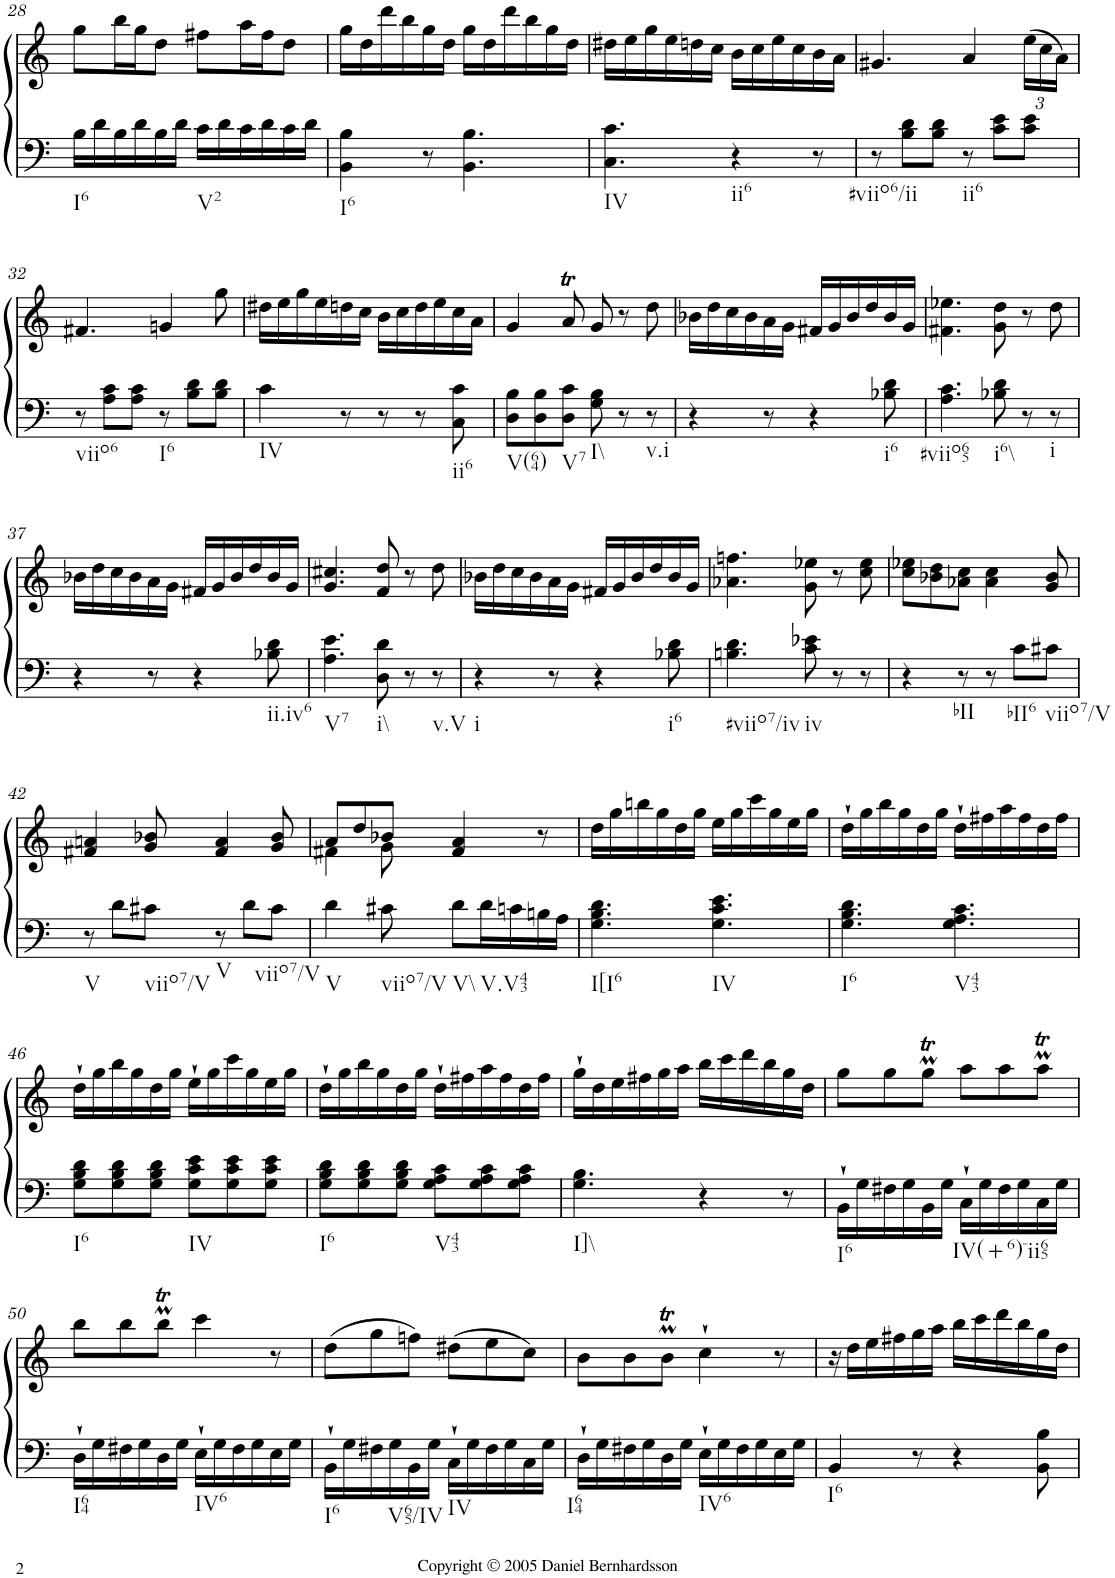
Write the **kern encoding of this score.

**kern	**kern
*part1	*part1
*staff2	*staff1
*I"Piano	*
*I'Pno.	*
!!LO:PB:g=z
*clefF4	*clefG2
*k[]	*k[]
*M6/8	*M6/8
=28	=28
!LO:TX:b:t=I6	!
16B\LL	8gg\L
16d\	.
16B\	16bb\L
16d\	16gg\J
16B\	8dd\J
16d\JJ	.
!LO:TX:b:t=V2	!
16c\LL	8ff#X\L
16d\	.
16c\	16aa\L
16d\	16ff#\J
16c\	8dd\J
16d\JJ	.
=29	=29
!LO:TX:b:t=I6	!
4BB\ 4B\	16gg\LL
.	16dd\
.	16ddd\
.	16bb\
8r	16gg\
.	16dd\JJ
4.BB\ 4.B\	16gg\LL
.	16dd\
.	16ddd\
.	16bb\
.	16gg\
.	16dd\JJ
=30	=30
!LO:TX:b:t=IV	!
4.C\ 4.c\	16dd#X\LL
.	16ee\
.	16gg\
.	16ee\
.	16ddn\
.	16cc\JJ
!LO:TX:b:t=ii6	!
4r	16b\LL
.	16cc\
.	16ee\
.	16cc\
8r	16b\
.	16a\JJ
=31	=31
!LO:TX:b:t=#viio6/ii	!
8r	4.g#X/
8B\ 8d\L	.
8B\ 8d\J	.
!LO:TX:b:t=ii6	!
8r	4a/
8c\ 8e\L	.
*	*Xbrackettup
8c\ 8e\J	(24ee\LL
.	24cc\
.	24a\JJ)
!!LO:LB:g=z
=32	=32
!LO:TX:b:t=viio6	!
8r	4.f#X/
8A\ 8c\L	.
8A\ 8c\J	.
!LO:TX:b:t=I6	!
8r	4gn/
8B\ 8d\L	.
8B\ 8d\J	8gg\
=33	=33
!LO:TX:b:t=IV	!
4c\	16dd#X\LL
.	16ee\
.	16gg\
.	16ee\
8r	16ddn\
.	16cc\JJ
8r	16b\LL
.	16cc\
8r	16dd\
.	16ee\
!LO:TX:b:t=ii6	!
8C\ 8c\	16cc\
.	16a\JJ
=34	=34
!LO:TX:b:t=V(64)	!
8D\ 8B\L	4g/
8D\ 8B\	.
!LO:TX:b:t=V7	!
8D\ 8c\J	8aT/
!LO:TX:b:t=I\\	!
8G\ 8B\	8g/
8r	8r
!LO:TX:b:t=v.i	!
8r	8dd\
=35	=35
4r	16b-X\LL
.	16dd\
.	16cc\
.	16b-\
8r	16a\
.	16g\JJ
4r	16f#X/LL
.	16g/
.	16b-/
.	16dd/
!LO:TX:b:t=i6	!
8B-X\ 8d\	16b-/
.	16g/JJ
=36	=36
!LO:TX:b:t=#viio65	!
4.A\ 4.c\	4.f#X\ 4.ee-X\
!LO:TX:b:t=i6\\	!
8B-X\ 8d\	8g\ 8dd\
8r	8r
!LO:TX:b:t=i	!
8r	8dd\
!!LO:LB:g=z
=37	=37
4r	16b-X\LL
.	16dd\
.	16cc\
.	16b-\
8r	16a\
.	16g\JJ
4r	16f#X/LL
.	16g/
.	16b-/
.	16dd/
!LO:TX:b:t=ii.iv6	!
8B-X\ 8d\	16b-/
.	16g/JJ
=38	=38
!LO:TX:b:t=V7	!
4.A\ 4.e\	4.g/ 4.cc#X/
!LO:TX:b:t=i\\	!
8D\ 8d\	8f/ 8dd/
8r	8r
!LO:TX:b:t=v.V	!
8r	8dd\
=39	=39
!LO:TX:b:t=i	!
4r	16b-X\LL
.	16dd\
.	16cc\
.	16b-\
8r	16a\
.	16g\JJ
4r	16f#X/LL
.	16g/
.	16b-/
.	16dd/
!LO:TX:b:t=i6	!
8B-X\ 8d\	16b-/
.	16g/JJ
=40	=40
!LO:TX:b:t=#viio7/iv	!
4.Bn\ 4.d\	4.a-X\ 4.ffn\
!LO:TX:b:t=iv	!
8c\ 8e-X\	8g\ 8ee-X\
8r	8r
8r	8cc\ 8ee-\
=41	=41
4r	8cc\ 8ee-X\L
.	8b-X\ 8dd\
!LO:TX:b:t=bII	!
8r	8a-X\ 8cc\J
8r	4a-\ 4cc\
!LO:TX:b:t=bII6	!
8c\L	.
!LO:TX:b:t=viio7/V	!
8c#X\J	8g/ 8b-/
!!LO:LB:g=z
=42	=42
!LO:TX:b:t=V	!
8r	4f#X/ 4an/
8d\L	.
!LO:TX:b:t=viio7/V	!
8c#X\J	8g/ 8b-X/
!LO:TX:b:t=V	!
8r	4f#/ 4a/
8d\L	.
!LO:TX:b:t=viio7/V	!
8c#\J	8g/ 8b-/
=43	=43
*	*^
!LO:TX:b:t=V	!	!
4d\	8a/L	4f#X\
.	8dd/	.
!LO:TX:b:t=viio7/V	!	!
8c#X\	8b-X/J	8g\
!LO:TX:b:t=V\\	!	!
8d\L	4f#/ 4a/	4.ryy
!LO:TX:b:t=V.V43	!	!
16d\L	.	.
16cn\	.	.
16Bn\	8r	.
16A\JJ	.	.
*	*v	*v
=44	=44
!LO:TX:b:t=I[I6	!
4.G\ 4.B\ 4.d\	16dd\LL
.	16gg\
.	16bbn\
.	16gg\
.	16dd\
.	16gg\JJ
!LO:TX:b:t=IV	!
4.G\ 4.c\ 4.e\	16ee\LL
.	16gg\
.	16ccc\
.	16gg\
.	16ee\
.	16gg\JJ
=45	=45
!LO:TX:b:t=I6	!
4.G\ 4.B\ 4.d\	16dd`\LL
.	16gg\
.	16bb\
.	16gg\
.	16dd\
.	16gg\JJ
!LO:TX:b:t=V43	!
4.G\ 4.A\ 4.c\	16dd`\LL
.	16ff#X\
.	16aa\
.	16ff#\
.	16dd\
.	16ff#\JJ
!!LO:LB:g=z
=46	=46
!LO:TX:b:t=I6	!
8G\ 8B\ 8d\L	16dd`\LL
.	16gg\
8G\ 8B\ 8d\	16bb\
.	16gg\
8G\ 8B\ 8d\J	16dd\
.	16gg\JJ
!LO:TX:b:t=IV	!
8G\ 8c\ 8e\L	16ee`\LL
.	16gg\
8G\ 8c\ 8e\	16ccc\
.	16gg\
8G\ 8c\ 8e\J	16ee\
.	16gg\JJ
=47	=47
!LO:TX:b:t=I6	!
8G\ 8B\ 8d\L	16dd`\LL
.	16gg\
8G\ 8B\ 8d\	16bb\
.	16gg\
8G\ 8B\ 8d\J	16dd\
.	16gg\JJ
!LO:TX:b:t=V43	!
8G\ 8A\ 8c\L	16dd`\LL
.	16ff#X\
8G\ 8A\ 8c\	16aa\
.	16ff#\
8G\ 8A\ 8c\J	16dd\
.	16ff#\JJ
=48	=48
!LO:TX:b:t=I]\\	!
4.G\ 4.B\	16gg`\LL
.	16dd\
.	16ee\
.	16ff#X\
.	16gg\
.	16aa\JJ
4r	16bb\LL
.	16ccc\
.	16ddd\
.	16bb\
8r	16gg\
.	16dd\JJ
=49	=49
!LO:TX:b:t=I6	!
16BB`\LL	8gg\L
16G\	.
16F#X\	8gg\
16G\	.
16BB\	8ggMT\J
16G\JJ	.
!LO:TX:b:t=IV(+6)-ii65	!
16C`\LL	8aa\L
16G\	.
16F#\	8aa\
16G\	.
16C\	8aaMT\J
16G\JJ	.
!!LO:LB:g=z
=50	=50
!LO:TX:b:t=I64	!
16D`\LL	8bb\L
16G\	.
16F#X\	8bb\
16G\	.
16D\	8bbtm\J
16G\JJ	.
!LO:TX:b:t=IV6	!
16E`\LL	4ccc\
16G\	.
16F#\	.
16G\	.
16E\	8r
16G\JJ	.
=51	=51
!LO:TX:b:t=I6	!
16BB`\LL	(8dd\L
16G\	.
16F#X\	8gg\
16G\	.
!LO:TX:b:t=V65/IV	!
16BB\	8ffn\J)
16G\JJ	.
!LO:TX:b:t=IV	!
16C`\LL	(8dd#X\L
16G\	.
16F#\	8ee\
16G\	.
16C\	8cc\J)
16G\JJ	.
=52	=52
!LO:TX:b:t=I64	!
16D`\LL	8b\L
16G\	.
16F#X\	8b\
16G\	.
16D\	8bmt\J
16G\JJ	.
!LO:TX:b:t=IV6	!
16E`\LL	4cc`\
16G\	.
16F#\	.
16G\	.
16E\	8r
16G\JJ	.
=53	=53
!LO:TX:b:t=I6	!
4BB/	16r
.	16dd\LL
.	16ee\
.	16ff#X\
8r	16gg\
.	16aa\JJ
4r	16bb\LL
.	16ccc\
.	16ddd\
.	16bb\
8BB\ 8B\	16gg\
.	16dd\JJ
=	=
*-	*-
